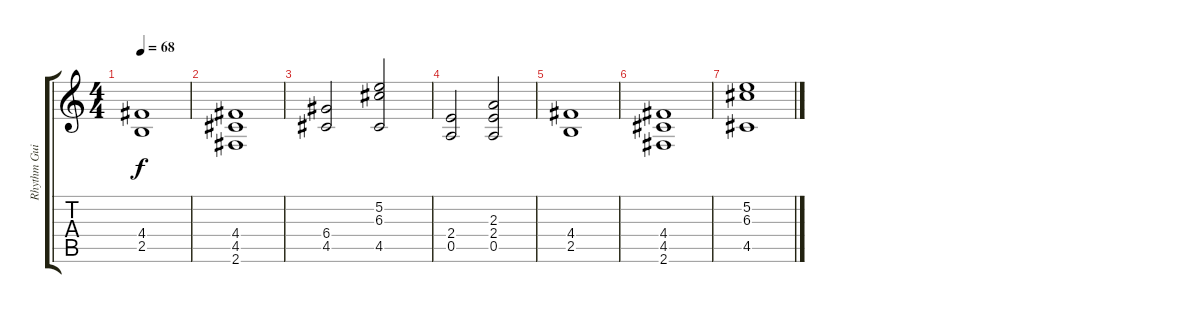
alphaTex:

\track ("Rhythm Guitar" "Rhythm Gui") {instrument distortionguitar}
\staff {score tabs}
\tuning (E4 B3 G3 D3 A2 E2) {hide}
\ts (4 4)
\tempo 68
\clef g2
\ks c
(4.4 2.5).1{dy f} |
(4.4 4.5 2.6).1 |
(6.4 4.5).2 (5.2 6.3 4.5).2 |
(2.4 0.5).2 (2.3 2.4 0.5).2 |
(4.4 2.5).1 |
(4.4 4.5 2.6).1 |
(5.2 6.3 4.5).1
